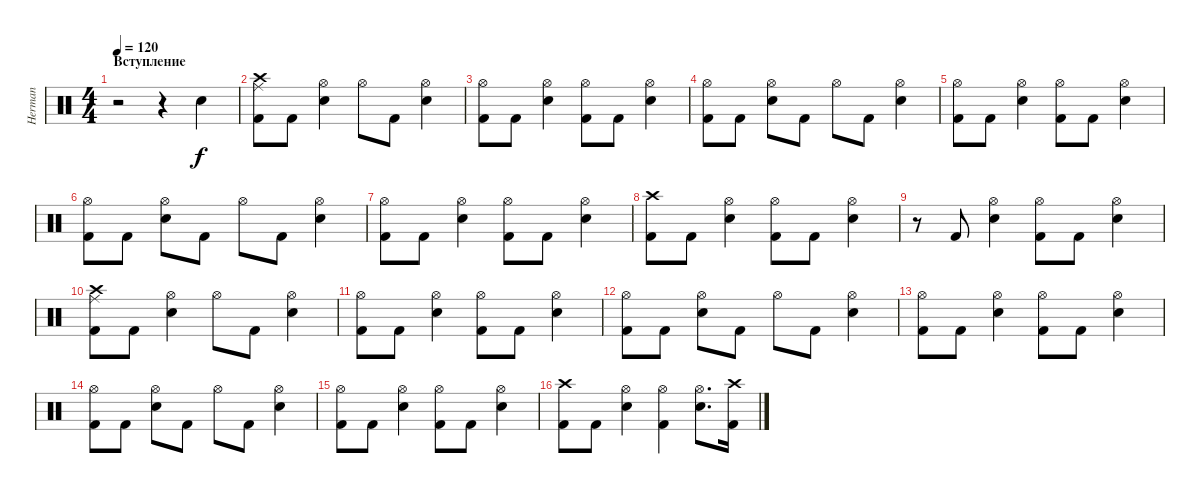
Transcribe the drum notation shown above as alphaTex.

\track ("Herman" "Herman") {instrument percussion}
\staff {score}
\articulation defaults
\ts (4 4)
\section ("" "Вступление")
\tempo 120
\clef neutral
\ks c
r.2{dy f} r.4 "Electric Snare (hit)".4 |
("Crash high (hit)" "Ride (middle)" "Kick (hit) 2").8 "Kick (hit) 2".8 ("Hi-Hat (open)" "Electric Snare (hit)").4 "Hi-Hat (open)".8 "Kick (hit) 2".8 ("Hi-Hat (open)" "Electric Snare (hit)").4 |
("Hi-Hat (open)" "Kick (hit) 2").8 "Kick (hit) 2".8 ("Hi-Hat (open)" "Electric Snare (hit)").4 ("Hi-Hat (open)" "Kick (hit) 2").8 "Kick (hit) 2".8 ("Hi-Hat (open)" "Electric Snare (hit)").4 |
("Hi-Hat (open)" "Kick (hit) 2").8 "Kick (hit) 2".8 ("Hi-Hat (open)" "Electric Snare (hit)").8 "Kick (hit) 2".8 "Hi-Hat (open)".8 "Kick (hit) 2".8 ("Hi-Hat (open)" "Electric Snare (hit)").4 |
("Hi-Hat (open)" "Kick (hit) 2").8 "Kick (hit) 2".8 ("Hi-Hat (open)" "Electric Snare (hit)").4 ("Hi-Hat (open)" "Kick (hit) 2").8 "Kick (hit) 2".8 ("Hi-Hat (open)" "Electric Snare (hit)").4 |
("Hi-Hat (open)" "Kick (hit) 2").8 "Kick (hit) 2".8 ("Hi-Hat (open)" "Electric Snare (hit)").8 "Kick (hit) 2".8 "Hi-Hat (open)".8 "Kick (hit) 2".8 ("Hi-Hat (open)" "Electric Snare (hit)").4 |
("Hi-Hat (open)" "Kick (hit) 2").8 "Kick (hit) 2".8 ("Hi-Hat (open)" "Electric Snare (hit)").4 ("Hi-Hat (open)" "Kick (hit) 2").8 "Kick (hit) 2".8 ("Hi-Hat (open)" "Electric Snare (hit)").4 |
("Crash high (hit)" "Kick (hit) 2").8 "Kick (hit) 2".8 ("Hi-Hat (open)" "Electric Snare (hit)").4 ("Hi-Hat (open)" "Kick (hit) 2").8 "Kick (hit) 2".8 ("Hi-Hat (open)" "Electric Snare (hit)").4 |
r.8 "Kick (hit) 2".8 ("Hi-Hat (open)" "Electric Snare (hit)").4 ("Hi-Hat (open)" "Kick (hit) 2").8 "Kick (hit) 2".8 ("Hi-Hat (open)" "Electric Snare (hit)").4 |
("Crash high (hit)" "Ride (middle)" "Kick (hit) 2").8 "Kick (hit) 2".8 ("Hi-Hat (open)" "Electric Snare (hit)").4 "Hi-Hat (open)".8 "Kick (hit) 2".8 ("Hi-Hat (open)" "Electric Snare (hit)").4 |
("Hi-Hat (open)" "Kick (hit) 2").8 "Kick (hit) 2".8 ("Hi-Hat (open)" "Electric Snare (hit)").4 ("Hi-Hat (open)" "Kick (hit) 2").8 "Kick (hit) 2".8 ("Hi-Hat (open)" "Electric Snare (hit)").4 |
("Hi-Hat (open)" "Kick (hit) 2").8 "Kick (hit) 2".8 ("Hi-Hat (open)" "Electric Snare (hit)").8 "Kick (hit) 2".8 "Hi-Hat (open)".8 "Kick (hit) 2".8 ("Hi-Hat (open)" "Electric Snare (hit)").4 |
("Hi-Hat (open)" "Kick (hit) 2").8 "Kick (hit) 2".8 ("Hi-Hat (open)" "Electric Snare (hit)").4 ("Hi-Hat (open)" "Kick (hit) 2").8 "Kick (hit) 2".8 ("Hi-Hat (open)" "Electric Snare (hit)").4 |
("Hi-Hat (open)" "Kick (hit) 2").8 "Kick (hit) 2".8 ("Hi-Hat (open)" "Electric Snare (hit)").8 "Kick (hit) 2".8 "Hi-Hat (open)".8 "Kick (hit) 2".8 ("Hi-Hat (open)" "Electric Snare (hit)").4 |
("Hi-Hat (open)" "Kick (hit) 2").8 "Kick (hit) 2".8 ("Hi-Hat (open)" "Electric Snare (hit)").4 ("Hi-Hat (open)" "Kick (hit) 2").8 "Kick (hit) 2".8 ("Hi-Hat (open)" "Electric Snare (hit)").4 |
("Crash high (hit)" "Kick (hit) 2").8 "Kick (hit) 2".8 ("Hi-Hat (open)" "Electric Snare (hit)").4 ("Hi-Hat (open)" "Kick (hit) 2").4 ("Hi-Hat (open)" "Electric Snare (hit)").8{d} ("Crash high (hit)" "Kick (hit) 2").16
